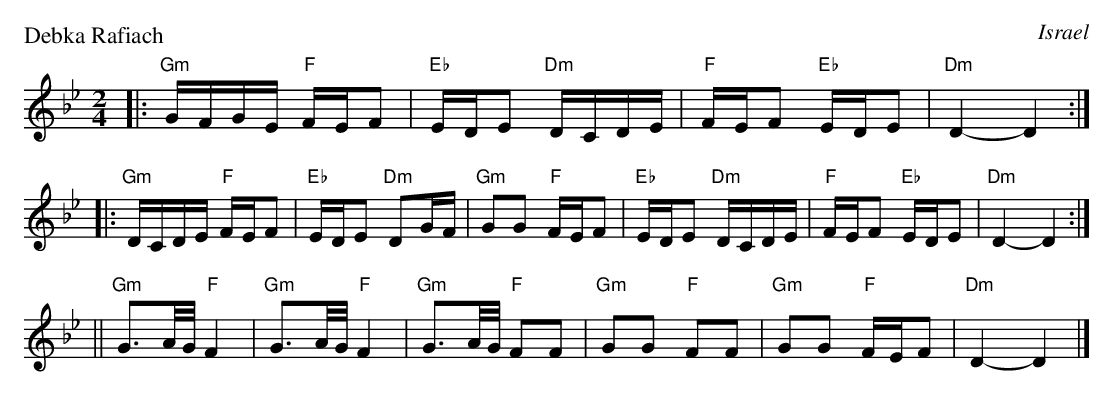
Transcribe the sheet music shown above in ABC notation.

X:1
P: Debka Rafiach
O: Israel
M: 2/4
L: 1/16
K: DPhrygian
|: "Gm"GFGE "F"FEF2 | "Eb"EDE2 "Dm"DCDE | "F"FEF2 "Eb"EDE2 | "Dm"D4- D4 :|
|: "Gm"DCDE "F"FEF2 | "Eb"EDE2 "Dm"D2GF | "Gm"G2G2 "F"FEF2 \
| "Eb"EDE2 "Dm"DCDE | "F"FEF2 "Eb"EDE2 | "Dm"D4- D4 :|
|| "Gm"G3A/G/ "F"F4 | "Gm"G3A/G/ "F"F4 | "Gm"G3A/G/ "F"F2F2 \
| "Gm"G2G2 "F"F2F2 | "Gm"G2G2 "F"FEF2 | "Dm"D4- D4 |]
